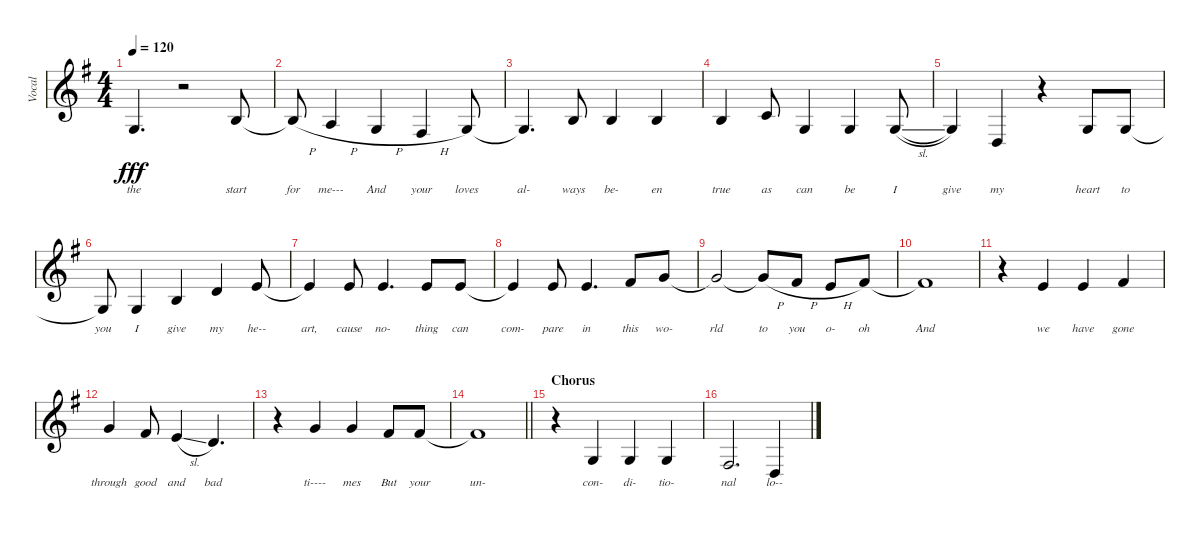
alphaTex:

\track ("Vocal" "Vocal") {instrument clarinet}
\staff {score}
\tuning (E4 B3 G3 D3 A2 E2) {hide}
\ts (4 4)
\tempo 120
\clef g2
\ks g
0.3{t}.4{d lyrics (0 "the") lyrics (1 "") lyrics (2 "") lyrics (3 "") lyrics (4 "") dy fff} r.2 9.4.8{lyrics (0 "start") lyrics (1 "") lyrics (2 "") lyrics (3 "") lyrics (4 "")} |
9.4{h t}.8{lyrics (0 "for") lyrics (1 "") lyrics (2 "") lyrics (3 "") lyrics (4 "")} 7.4{h}.4{lyrics (0 "me---") lyrics (1 "") lyrics (2 "") lyrics (3 "") lyrics (4 "")} 5.4{h}.4{lyrics (0 "And") lyrics (1 "") lyrics (2 "") lyrics (3 "") lyrics (4 "")} 4.4{h}.4{lyrics (0 "your") lyrics (1 "") lyrics (2 "") lyrics (3 "") lyrics (4 "")} 5.4.8{lyrics (0 "loves") lyrics (1 "") lyrics (2 "") lyrics (3 "") lyrics (4 "")} |
5.4{t}.4{d lyrics (0 "al-") lyrics (1 "") lyrics (2 "") lyrics (3 "") lyrics (4 "")} 0.2.8{lyrics (0 "ways") lyrics (1 "") lyrics (2 "") lyrics (3 "") lyrics (4 "")} 0.2.4{lyrics (0 "be-") lyrics (1 "") lyrics (2 "") lyrics (3 "") lyrics (4 "")} 0.2.4{lyrics (0 "en") lyrics (1 "") lyrics (2 "") lyrics (3 "") lyrics (4 "")} |
0.2.4{lyrics (0 "true") lyrics (1 "") lyrics (2 "") lyrics (3 "") lyrics (4 "")} 1.2.8{lyrics (0 "as") lyrics (1 "") lyrics (2 "") lyrics (3 "") lyrics (4 "")} 0.3.4{lyrics (0 "can") lyrics (1 "") lyrics (2 "") lyrics (3 "") lyrics (4 "")} 0.3.4{lyrics (0 "be") lyrics (1 "") lyrics (2 "") lyrics (3 "") lyrics (4 "")} 5.4{sl}.8{lyrics (0 "I") lyrics (1 "") lyrics (2 "") lyrics (3 "") lyrics (4 "")} |
5.4{t}.4{lyrics (0 "give") lyrics (1 "") lyrics (2 "") lyrics (3 "") lyrics (4 "")} 0.4.4{lyrics (0 "my") lyrics (1 "") lyrics (2 "") lyrics (3 "") lyrics (4 "")} r.4 0.3.8{lyrics (0 "heart") lyrics (1 "") lyrics (2 "") lyrics (3 "") lyrics (4 "")} 0.3.8{lyrics (0 "to") lyrics (1 "") lyrics (2 "") lyrics (3 "") lyrics (4 "")} |
0.3{t}.8{lyrics (0 "you") lyrics (1 "") lyrics (2 "") lyrics (3 "") lyrics (4 "")} 0.3.4{lyrics (0 "I") lyrics (1 "") lyrics (2 "") lyrics (3 "") lyrics (4 "")} 0.2.4{lyrics (0 "give") lyrics (1 "") lyrics (2 "") lyrics (3 "") lyrics (4 "")} 3.2.4{lyrics (0 "my") lyrics (1 "") lyrics (2 "") lyrics (3 "") lyrics (4 "")} 0.1.8{lyrics (0 "he--") lyrics (1 "") lyrics (2 "") lyrics (3 "") lyrics (4 "")} |
0.1{t}.4{lyrics (0 "art,") lyrics (1 "") lyrics (2 "") lyrics (3 "") lyrics (4 "")} 0.1.8{lyrics (0 "cause") lyrics (1 "") lyrics (2 "") lyrics (3 "") lyrics (4 "")} 0.1.4{d lyrics (0 "no-") lyrics (1 "") lyrics (2 "") lyrics (3 "") lyrics (4 "")} 0.1.8{lyrics (0 "thing") lyrics (1 "") lyrics (2 "") lyrics (3 "") lyrics (4 "")} 0.1.8{lyrics (0 "can") lyrics (1 "") lyrics (2 "") lyrics (3 "") lyrics (4 "")} |
0.1{t}.4{lyrics (0 "com-") lyrics (1 "") lyrics (2 "") lyrics (3 "") lyrics (4 "")} 0.1.8{lyrics (0 "pare") lyrics (1 "") lyrics (2 "") lyrics (3 "") lyrics (4 "")} 0.1.4{d lyrics (0 "in") lyrics (1 "") lyrics (2 "") lyrics (3 "") lyrics (4 "")} 2.1.8{lyrics (0 "this") lyrics (1 "") lyrics (2 "") lyrics (3 "") lyrics (4 "")} 3.1.8{lyrics (0 "wo-") lyrics (1 "") lyrics (2 "") lyrics (3 "") lyrics (4 "")} |
3.1{t}.2{lyrics (0 "rld") lyrics (1 "") lyrics (2 "") lyrics (3 "") lyrics (4 "")} 3.1{h t}.8{lyrics (0 "to") lyrics (1 "") lyrics (2 "") lyrics (3 "") lyrics (4 "")} 2.1{h}.8{lyrics (0 "you") lyrics (1 "") lyrics (2 "") lyrics (3 "") lyrics (4 "")} 0.1{h}.8{lyrics (0 "o-") lyrics (1 "") lyrics (2 "") lyrics (3 "") lyrics (4 "")} 2.1.8{lyrics (0 "oh") lyrics (1 "") lyrics (2 "") lyrics (3 "") lyrics (4 "")} |
2.1{t}.1{lyrics (0 "And") lyrics (1 "") lyrics (2 "") lyrics (3 "") lyrics (4 "")} |
r.4 0.1.4{lyrics (0 "we") lyrics (1 "") lyrics (2 "") lyrics (3 "") lyrics (4 "")} 0.1.4{lyrics (0 "have") lyrics (1 "") lyrics (2 "") lyrics (3 "") lyrics (4 "")} 2.1.4{lyrics (0 "gone") lyrics (1 "") lyrics (2 "") lyrics (3 "") lyrics (4 "")} |
3.1.4{lyrics (0 "through") lyrics (1 "") lyrics (2 "") lyrics (3 "") lyrics (4 "")} 2.1.8{lyrics (0 "good") lyrics (1 "") lyrics (2 "") lyrics (3 "") lyrics (4 "")} 5.2{sl}.4{lyrics (0 "and") lyrics (1 "") lyrics (2 "") lyrics (3 "") lyrics (4 "")} 3.2.4{d lyrics (0 "bad") lyrics (1 "") lyrics (2 "") lyrics (3 "") lyrics (4 "")} |
r.4 3.1.4{lyrics (0 "ti----") lyrics (1 "") lyrics (2 "") lyrics (3 "") lyrics (4 "")} 3.1.4{lyrics (0 "mes") lyrics (1 "") lyrics (2 "") lyrics (3 "") lyrics (4 "")} 7.2.8{lyrics (0 "But") lyrics (1 "") lyrics (2 "") lyrics (3 "") lyrics (4 "")} 2.1.8{lyrics (0 "your") lyrics (1 "") lyrics (2 "") lyrics (3 "") lyrics (4 "")} |
\barLineRight lightlight
2.1{t}.1{lyrics (0 "un-") lyrics (1 "") lyrics (2 "") lyrics (3 "") lyrics (4 "")} |
\section ("" "Chorus")
r.4 0.3.4{lyrics (0 "con-") lyrics (1 "") lyrics (2 "") lyrics (3 "") lyrics (4 "")} 0.3.4{lyrics (0 "di-") lyrics (1 "") lyrics (2 "") lyrics (3 "") lyrics (4 "")} 0.3.4{lyrics (0 "tio-") lyrics (1 "") lyrics (2 "") lyrics (3 "") lyrics (4 "")} |
4.4.2{d lyrics (0 "nal") lyrics (1 "") lyrics (2 "") lyrics (3 "") lyrics (4 "")} 0.4.4{lyrics (0 "lo--") lyrics (1 "") lyrics (2 "") lyrics (3 "") lyrics (4 "")}
